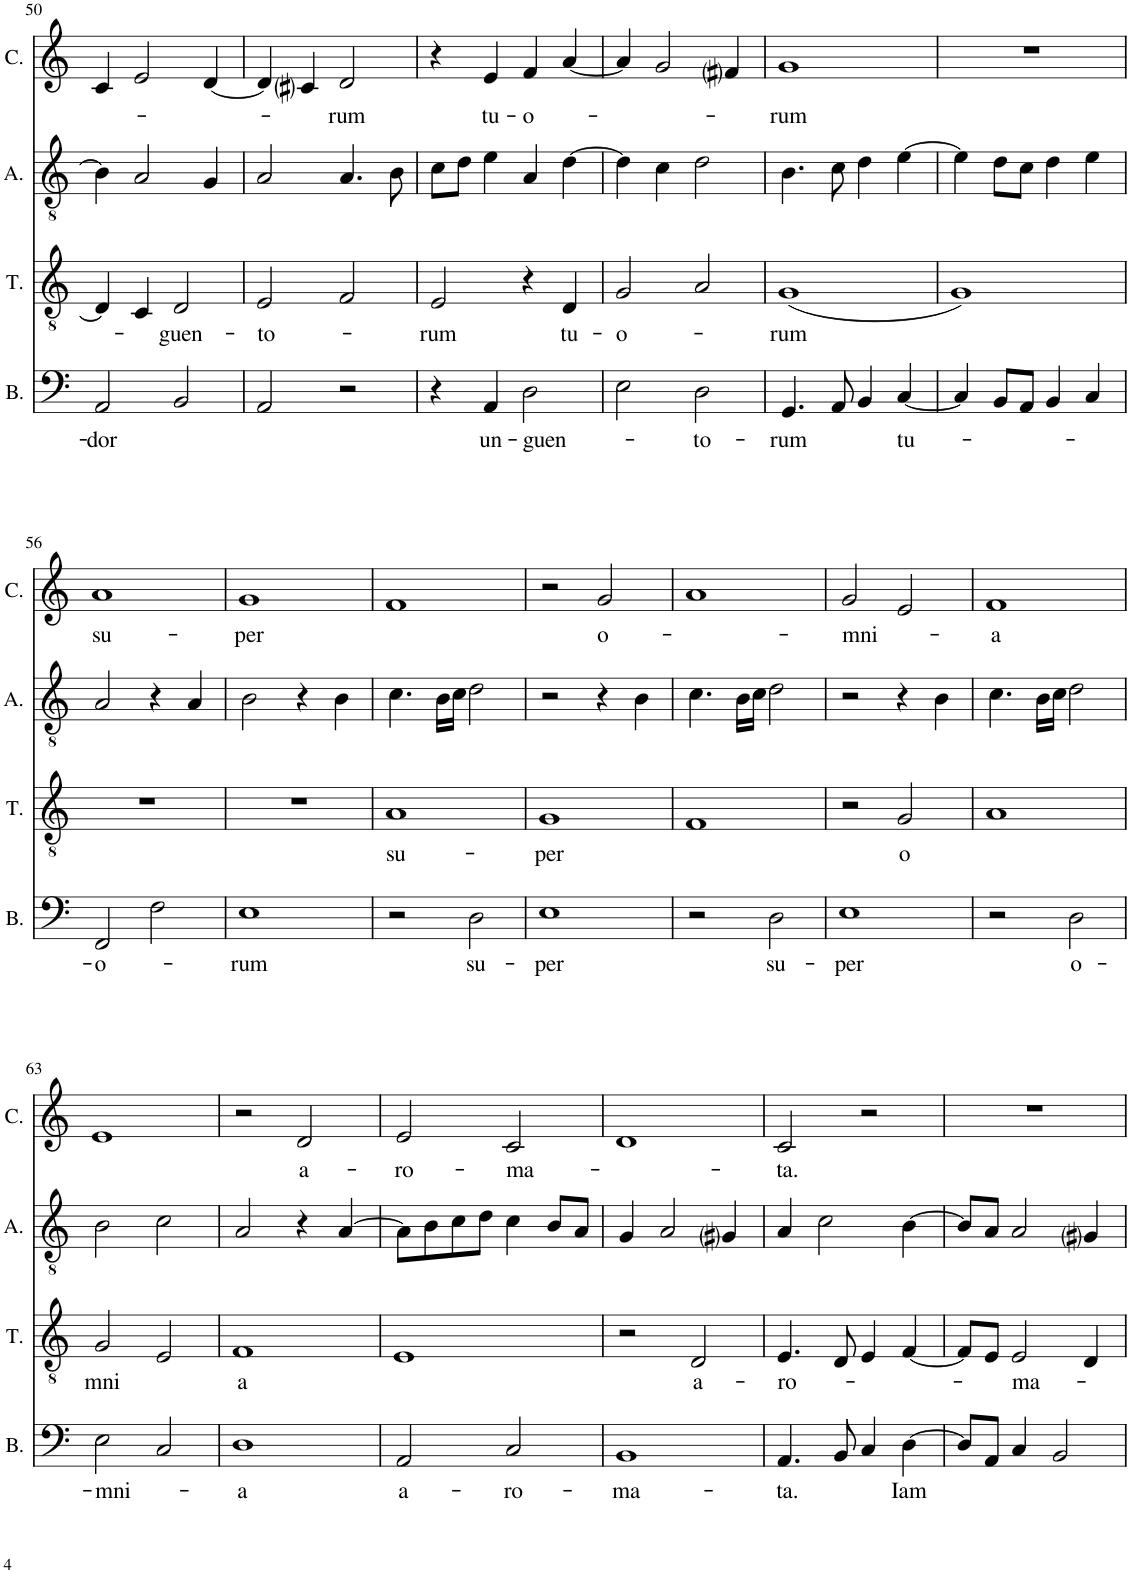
**kern	**text	**kern	**text	**kern	**kern	**text
*part4	*part4	*part3	*part3	*part2	*part1	*part1
*staff4	*staff4	*staff3	*staff3	*staff2	*staff1	*staff1
*I"Bassus	*	*I"Tenor	*	*I"Altus	*I"Cantus	*
*I'B.	*	*I'T.	*	*I'A.	*I'C.	*
!!LO:PB:g=z
*clefF4	*	*clefGv2	*	*clefGv2	*clefG2	*
*k[]	*	*k[]	*	*k[]	*k[]	*
*M2/2	*	*M2/2	*	*M2/2	*M2/2	*
*met(c|)	*	*met(c|)	*	*met(c|)	*met(c|)	*
=50	=50	=50	=50	=50	=50	=50
!	!LO:LY:b	!	!	!	!	!
2AA/	-dor	4D/]	.	4B\]	4c/	.
.	.	4C/	.	2A/	2e/	.
!	!	!	!LO:LY:b	!	!	!
2BB/	.	2D/	-guen-	.	.	.
.	.	.	.	4G/	[4d/	.
=51	=51	=51	=51	=51	=51	=51
!	!	!	!LO:LY:b	!	!	!
2AA/	.	2E/	-to-	2A/	4d/]	.
.	.	.	.	.	4c#i/	.
!	!	!	!	!	!	!LO:LY:b
2r	.	2F/	.	4.A/	2d/	-rum
.	.	.	.	8B\	.	.
=52	=52	=52	=52	=52	=52	=52
!	!	!	!LO:LY:b	!	!	!
4r	.	2E/	-rum	8c\L	4r	.
.	.	.	.	8d\J	.	.
!	!LO:LY:b	!	!	!	!	!LO:LY:b
4AA/	un-	.	.	4e\	4e/	tu-
!	!LO:LY:b	!	!	!	!	!LO:LY:b
2D\	-guen-	4r	.	4A/	4f/	-o-
!	!	!	!LO:LY:b	!	!	!
.	.	4D/	tu-	[4d\	[4a/	.
=53	=53	=53	=53	=53	=53	=53
!	!	!	!LO:LY:b	!	!	!
2E\	.	2G/	-o-	4d\]	4a/]	.
.	.	.	.	4c\	2g/	.
!	!LO:LY:b	!	!	!	!	!
2D\	-to-	2A/	.	2d\	.	.
.	.	.	.	.	4f#i/	.
=54	=54	=54	=54	=54	=54	=54
!	!LO:LY:b	!	!LO:LY:b	!	!	!LO:LY:b
4.GG/	-rum	(1G	-rum	4.B\	1g	-rum
8AA/	.	.	.	8c\	.	.
4BB/	.	.	.	4d\	.	.
!	!LO:LY:b	!	!	!	!	!
[4C/	tu-	.	.	[4e\	.	.
=55	=55	=55	=55	=55	=55	=55
4C/]	.	1G)	.	4e\]	1r	.
8BB/L	.	.	.	8d\L	.	.
8AA/J	.	.	.	8c\J	.	.
4BB/	.	.	.	4d\	.	.
4C/	.	.	.	4e\	.	.
!!LO:LB:g=z
=56	=56	=56	=56	=56	=56	=56
!	!LO:LY:b	!	!	!	!	!LO:LY:b
2FF/	-o-	1r	.	2A/	1a	su-
2F\	.	.	.	4r	.	.
.	.	.	.	4A/	.	.
=57	=57	=57	=57	=57	=57	=57
!	!LO:LY:b	!	!	!	!	!LO:LY:b
1E	-rum	1r	.	2B\	1g	-per
.	.	.	.	4r	.	.
.	.	.	.	4B\	.	.
=58	=58	=58	=58	=58	=58	=58
!	!	!	!LO:LY:b	!	!	!
2r	.	1A	su-	4.c\	1f	.
.	.	.	.	16B\LL	.	.
.	.	.	.	16c\JJ	.	.
!	!LO:LY:b	!	!	!	!	!
2D\	su-	.	.	2d\	.	.
=59	=59	=59	=59	=59	=59	=59
!	!LO:LY:b	!	!LO:LY:b	!	!	!
1E	-per	1G	-per	2r	2r	.
!	!	!	!	!	!	!LO:LY:b
.	.	.	.	4r	2g/	o-
.	.	.	.	4B\	.	.
=60	=60	=60	=60	=60	=60	=60
2r	.	1F	.	4.c\	1a	.
.	.	.	.	16B\LL	.	.
.	.	.	.	16c\JJ	.	.
!	!LO:LY:b	!	!	!	!	!
2D\	su-	.	.	2d\	.	.
=61	=61	=61	=61	=61	=61	=61
!	!LO:LY:b	!	!	!	!	!LO:LY:b
1E	-per	2r	.	2r	2g/	-mni-
!	!	!	!LO:LY:b	!	!	!
.	.	2G/	o	4r	2e/	.
.	.	.	.	4B\	.	.
=62	=62	=62	=62	=62	=62	=62
!	!	!	!	!	!	!LO:LY:b
2r	.	1A	.	4.c\	1f	-a
.	.	.	.	16B\LL	.	.
.	.	.	.	16c\JJ	.	.
!	!LO:LY:b	!	!	!	!	!
2D\	o-	.	.	2d\	.	.
!!LO:LB:g=z
=63	=63	=63	=63	=63	=63	=63
!	!LO:LY:b	!	!LO:LY:b	!	!	!
2E\	-mni-	2G/	mni	2B\	1e	.
2C/	.	2E/	.	2c\	.	.
=64	=64	=64	=64	=64	=64	=64
!	!LO:LY:b	!	!LO:LY:b	!	!	!
1D	-a	1F	a	2A/	2r	.
!	!	!	!	!	!	!LO:LY:b
.	.	.	.	4r	2d/	a-
.	.	.	.	[4A/	.	.
=65	=65	=65	=65	=65	=65	=65
!	!LO:LY:b	!	!	!	!	!LO:LY:b
2AA/	a-	1E	.	8A\L]	2e/	-ro-
.	.	.	.	8B\	.	.
.	.	.	.	8c\	.	.
.	.	.	.	8d\J	.	.
!	!LO:LY:b	!	!	!	!	!LO:LY:b
2C/	-ro-	.	.	4c\	2c/	-ma-
.	.	.	.	8B/L	.	.
.	.	.	.	8A/J	.	.
=66	=66	=66	=66	=66	=66	=66
!	!LO:LY:b	!	!	!	!	!
1BB	-ma-	2r	.	4G/	1d	.
.	.	.	.	2A/	.	.
!	!	!	!LO:LY:b	!	!	!
.	.	2D/	a-	.	.	.
.	.	.	.	4G#i/	.	.
=67	=67	=67	=67	=67	=67	=67
!	!LO:LY:b	!	!LO:LY:b	!	!	!LO:LY:b
4.AA/	-ta.	4.E/	-ro-	4A/	2c/	-ta.
.	.	.	.	2c\	.	.
8BB/	.	8D/	.	.	.	.
4C/	.	4E/	.	.	2r	.
!	!LO:LY:b	!	!	!	!	!
[4D\	Iam	[4F/	.	[4B\	.	.
=68	=68	=68	=68	=68	=68	=68
8D/L]	.	8F/L]	.	8B/L]	1r	.
8AA/J	.	8E/J	.	8A/J	.	.
!	!	!	!LO:LY:b	!	!	!
4C/	.	2E/	-ma-	2A/	.	.
2BB/	.	.	.	.	.	.
.	.	4D/	.	4G#i/	.	.
=	=	=	=	=	=	=
*-	*-	*-	*-	*-	*-	*-
